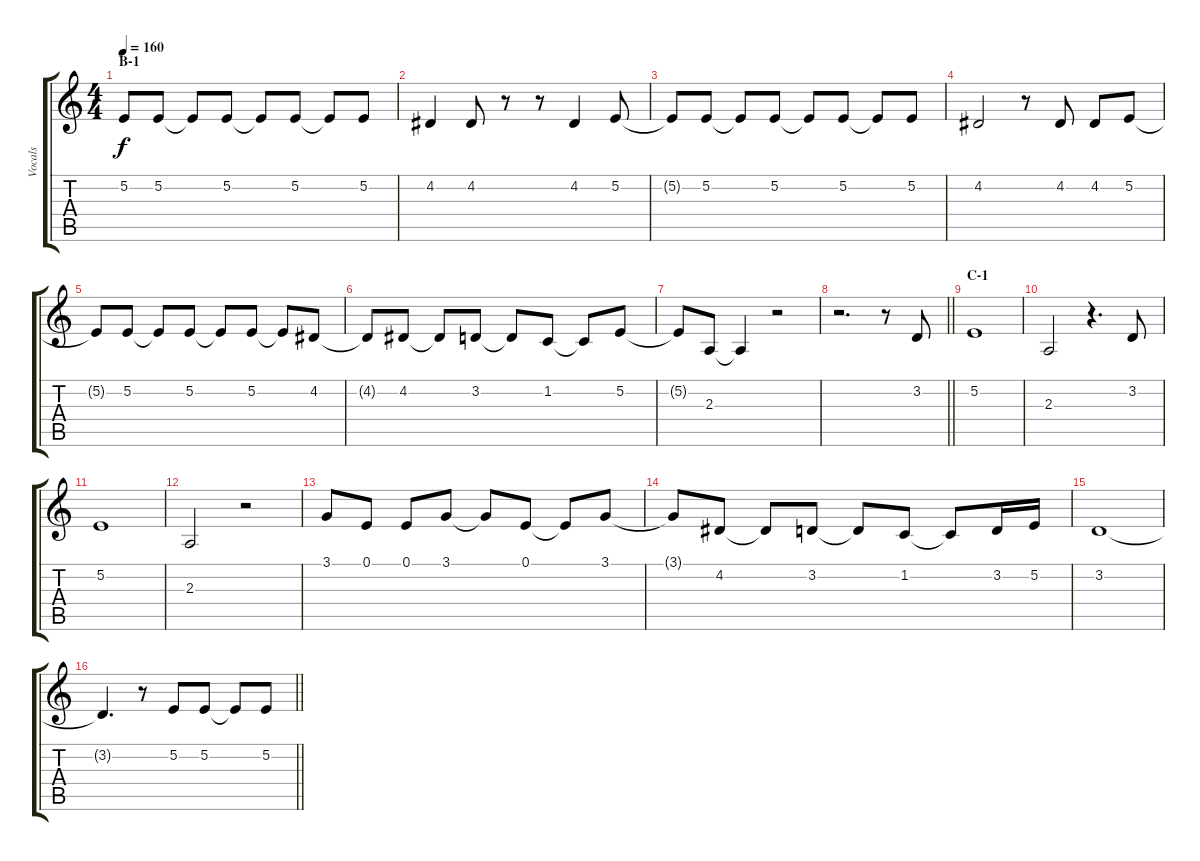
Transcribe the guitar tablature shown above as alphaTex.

\track ("Vocals" "Vocals") {instrument altosax}
\staff {score tabs}
\tuning (E4 B3 G3 D3 A2 E2) {hide}
\ts (4 4)
\section ("" "B-1")
\tempo 160
\clef g2
\ks c
5.2{t}.8{dy f} 5.2.8 5.2{t}.8 5.2.8 5.2{t}.8 5.2.8 5.2{t}.8 5.2.8 |
4.2.4 4.2.8 r.8 r.8 4.2.4 5.2.8 |
5.2{t}.8 5.2.8 5.2{t}.8 5.2.8 5.2{t}.8 5.2.8 5.2{t}.8 5.2.8 |
4.2.2 r.8 4.2.8 4.2.8 5.2.8 |
5.2{t}.8 5.2.8 5.2{t}.8 5.2.8 5.2{t}.8 5.2.8 5.2{t}.8 4.2.8 |
4.2{t}.8 4.2.8 4.2{t}.8 3.2.8 3.2{t}.8 1.2.8 1.2{t}.8 5.2.8 |
5.2{t}.8 2.3.8 2.3{t}.4 r.2 |
\barLineRight lightlight
r.2{d} r.8 3.2.8 |
\section ("" "C-1")
5.2.1 |
2.3.2 r.4{d} 3.2.8 |
5.2.1 |
2.3.2 r.2 |
3.1.8 0.1.8 0.1.8 3.1.8 3.1{t}.8 0.1.8 0.1{t}.8 3.1.8 |
3.1{t}.8 4.2.8 4.2{t}.8 3.2.8 3.2{t}.8 1.2.8 1.2{t}.8 3.2.16 5.2.16 |
3.2.1 |
\barLineRight lightlight
3.2{t}.4{d} r.8 5.2.8 5.2.8 5.2{t}.8 5.2.8
